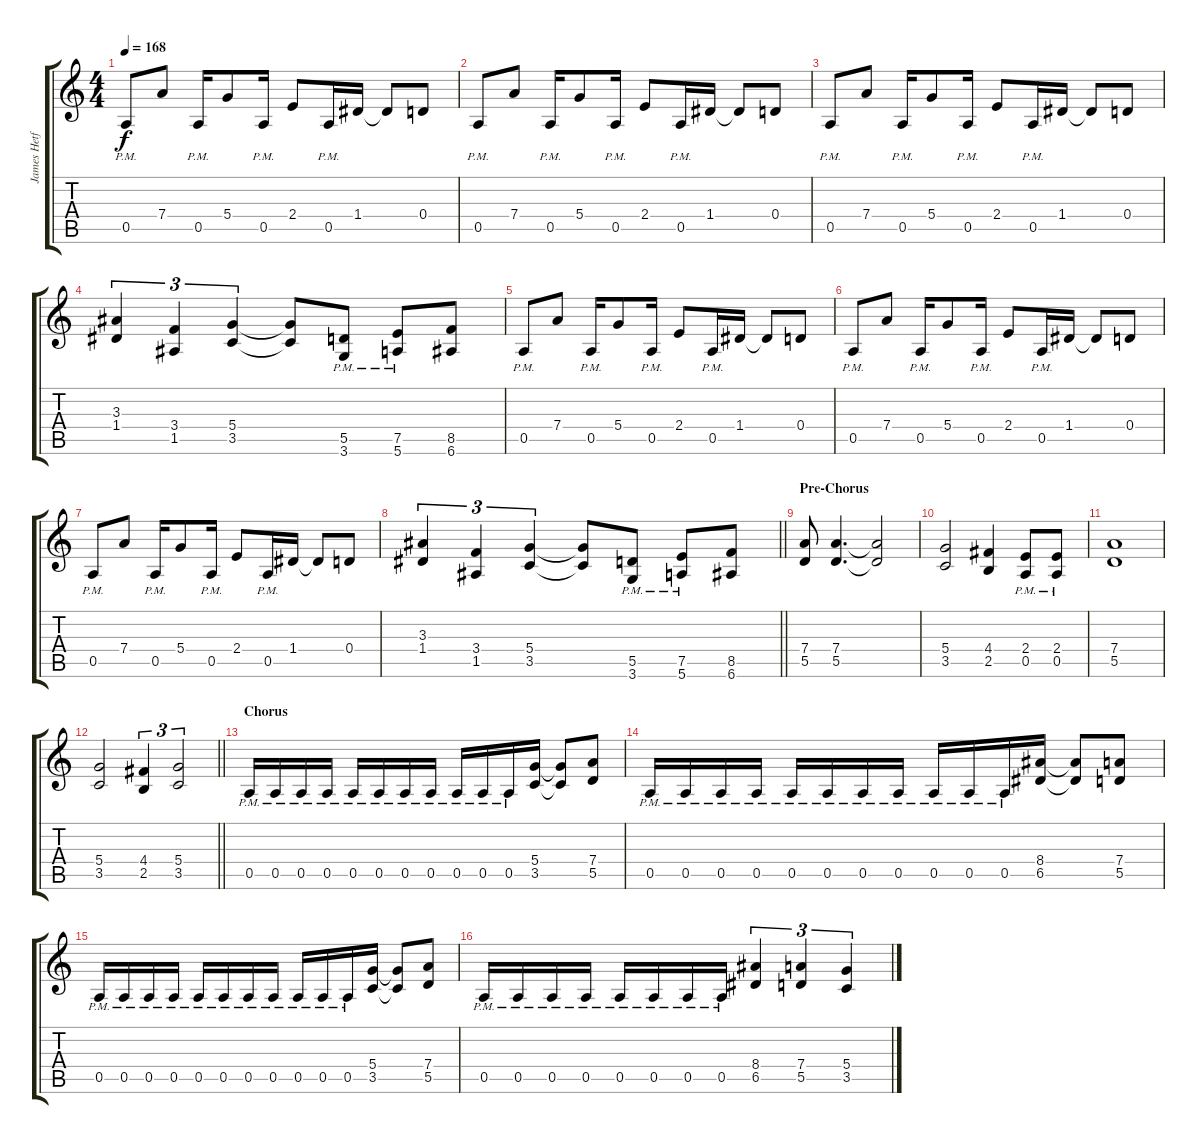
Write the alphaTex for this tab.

\track ("James Hetfield" "James Hetf") {instrument distortionguitar}
\staff {score tabs}
\tuning (E4 B3 G3 D3 A2 E2) {hide}
\ts (4 4)
\tempo 168
\clef g2
\ks aminor
0.5{pm}.8{dy f} 7.4.8 0.5{pm}.16 5.4.8 0.5{pm}.16 2.4.8 0.5{pm}.16 1.4.16 1.4{t}.8 0.4.8 |
0.5{pm}.8 7.4.8 0.5{pm}.16 5.4.8 0.5{pm}.16 2.4.8 0.5{pm}.16 1.4.16 1.4{t}.8 0.4.8 |
0.5{pm}.8 7.4.8 0.5{pm}.16 5.4.8 0.5{pm}.16 2.4.8 0.5{pm}.16 1.4.16 1.4{t}.8 0.4.8 |
(3.3 1.4).4{tu (3 2)} (3.4 1.5).4{tu (3 2)} (5.4 3.5).4{tu (3 2)} (5.4{t} 3.5{t}).8 (5.5{pm} 3.6{pm}).8 (7.5{pm} 5.6{pm}).8 (8.5 6.6).8 |
0.5{pm}.8 7.4.8 0.5{pm}.16 5.4.8 0.5{pm}.16 2.4.8 0.5{pm}.16 1.4.16 1.4{t}.8 0.4.8 |
0.5{pm}.8 7.4.8 0.5{pm}.16 5.4.8 0.5{pm}.16 2.4.8 0.5{pm}.16 1.4.16 1.4{t}.8 0.4.8 |
0.5{pm}.8 7.4.8 0.5{pm}.16 5.4.8 0.5{pm}.16 2.4.8 0.5{pm}.16 1.4.16 1.4{t}.8 0.4.8 |
\barLineRight lightlight
(3.3 1.4).4{tu (3 2)} (3.4 1.5).4{tu (3 2)} (5.4 3.5).4{tu (3 2)} (5.4{t} 3.5{t}).8 (5.5{pm} 3.6{pm}).8 (7.5{pm} 5.6{pm}).8 (8.5 6.6).8 |
\section ("" "Pre-Chorus")
(7.4 5.5).8 (7.4 5.5).4{d} (7.4{t} 5.5{t}).2 |
(5.4 3.5).2 (4.4 2.5).4 (2.4{pm} 0.5{pm}).8 (2.4{pm} 0.5{pm}).8 |
(7.4 5.5).1 |
\barLineRight lightlight
(5.4 3.5).2 (4.4 2.5).4{tu (3 2)} (5.4 3.5).2{tu (3 2)} |
\section ("" "Chorus")
0.5{pm}.16 0.5{pm}.16 0.5{pm}.16 0.5{pm}.16 0.5{pm}.16 0.5{pm}.16 0.5{pm}.16 0.5{pm}.16 0.5{pm}.16 0.5{pm}.16 0.5{pm}.16 (5.4 3.5).16 (5.4{t} 3.5{t}).8 (7.4 5.5).8 |
0.5{pm}.16 0.5{pm}.16 0.5{pm}.16 0.5{pm}.16 0.5{pm}.16 0.5{pm}.16 0.5{pm}.16 0.5{pm}.16 0.5{pm}.16 0.5{pm}.16 0.5{pm}.16 (8.4 6.5).16 (8.4{t} 6.5{t}).8 (7.4 5.5).8 |
0.5{pm}.16 0.5{pm}.16 0.5{pm}.16 0.5{pm}.16 0.5{pm}.16 0.5{pm}.16 0.5{pm}.16 0.5{pm}.16 0.5{pm}.16 0.5{pm}.16 0.5{pm}.16 (5.4 3.5).16 (5.4{t} 3.5{t}).8 (7.4 5.5).8 |
0.5{pm}.16 0.5{pm}.16 0.5{pm}.16 0.5{pm}.16 0.5{pm}.16 0.5{pm}.16 0.5{pm}.16 0.5{pm}.16 (8.4 6.5).4{tu (3 2)} (7.4 5.5).4{tu (3 2)} (5.4 3.5).4{tu (3 2)}
